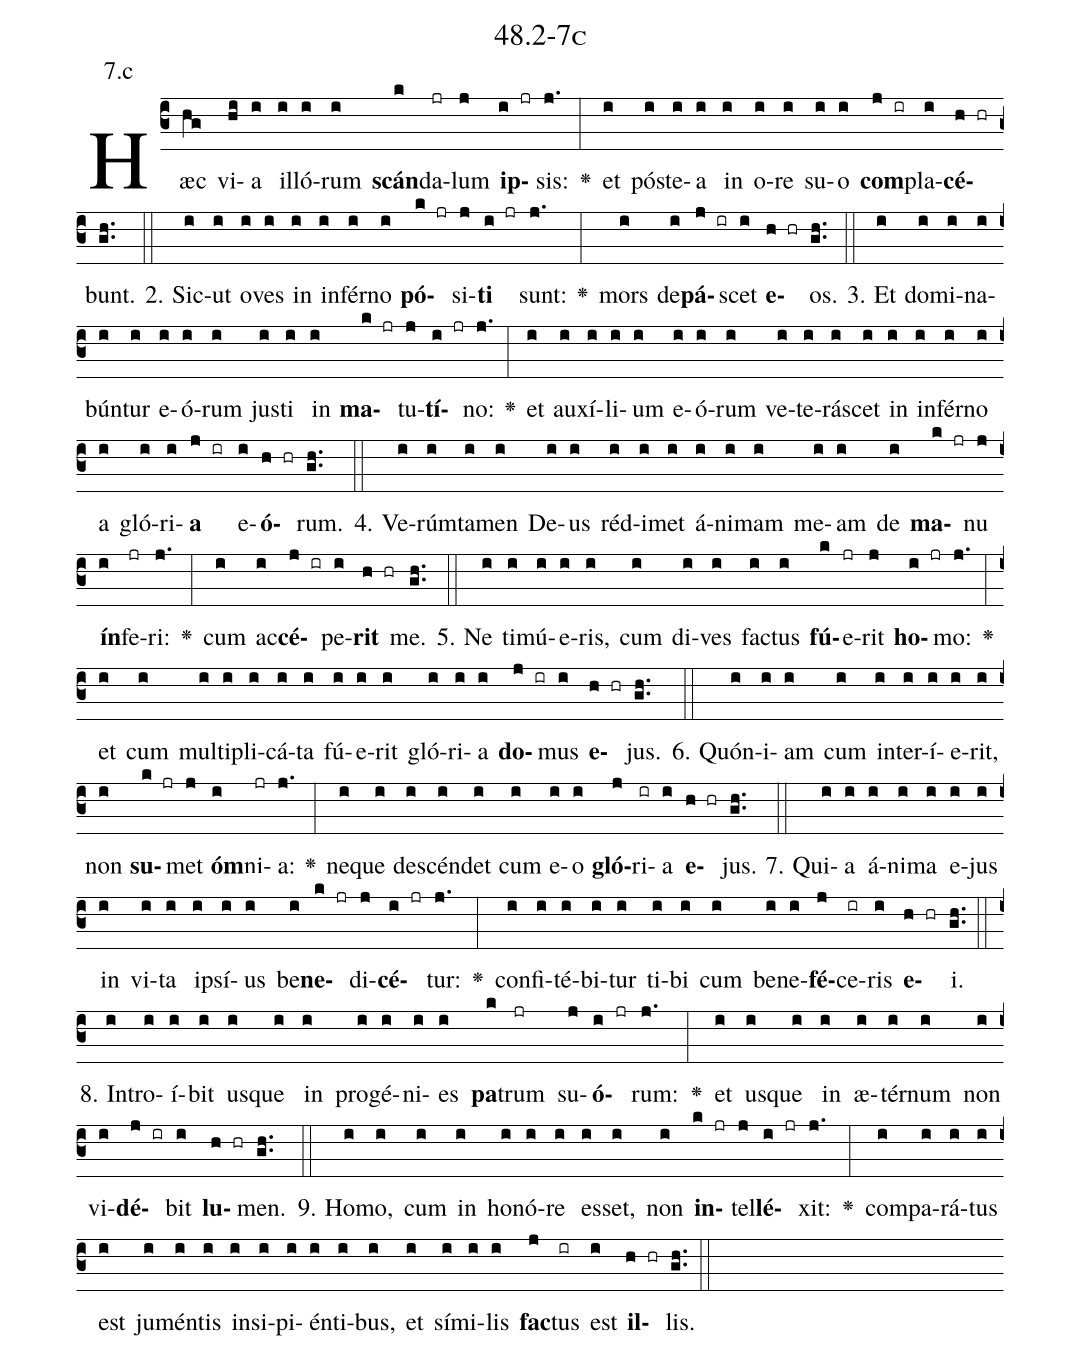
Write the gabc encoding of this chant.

name: 48.2-7c;
annotation: 7.c;
%%
(c3)Hæc(hg) vi(hi)a(i) il(i)ló(i)rum(i) <b>scán</b>(k)da(jr)lum(j) <b>ip</b>(i jr)sis:(j.) <v>\greheightstar</v>(:) et(i) póst(i)e(i)a(i) in(i) o(i)re(i) su(i)o(i) <b>com</b>(j ir)pla(i)<b>cé</b>(h hr)bunt.(gh..) (::)
2. Sic(i)ut(i) o(i)ves(i) in(i) in(i)fér(i)no(i) <b>pó</b>(k jr)si(j)<b>ti</b>(i jr) sunt:(j.) <v>\greheightstar</v>(:) mors(i) de(i)<b>pá</b>(j ir)scet(i) <b>e</b>(h hr)os.(gh..) (::)
3. Et(i) do(i)mi(i)na(i)bún(i)tur(i) e(i)ó(i)rum(i) jus(i)ti(i) in(i) <b>ma</b>(k jr)tu(j)<b>tí</b>(i jr)no:(j.) <v>\greheightstar</v>(:) et(i) au(i)xí(i)li(i)um(i) e(i)ó(i)rum(i) ve(i)te(i)rá(i)scet(i) in(i) in(i)fér(i)no(i) a(i) gló(i)ri(i)<b>a</b>(j ir) e(i)<b>ó</b>(h hr)rum.(gh..) (::)
4. Ve(i)rúm(i)ta(i)men(i) De(i)us(i) réd(i)i(i)met(i) á(i)ni(i)mam(i) me(i)am(i) de(i) <b>ma</b>(k jr)nu(j) <b>ín</b>(i)fe(jr)ri:(j.) <v>\greheightstar</v>(:) cum(i) ac(i)<b>cé</b>(j ir)pe(i)<b>rit</b>(h hr) me.(gh..) (::)
5. Ne(i) ti(i)mú(i)e(i)ris,(i) cum(i) di(i)ves(i) fac(i)tus(i) <b>fú</b>(k)e(jr)rit(j) <b>ho</b>(i jr)mo:(j.) <v>\greheightstar</v>(:) et(i) cum(i) mul(i)ti(i)pli(i)cá(i)ta(i) fú(i)e(i)rit(i) gló(i)ri(i)a(i) <b>do</b>(j ir)mus(i) <b>e</b>(h hr)jus.(gh..) (::)
6. Quón(i)i(i)am(i) cum(i) in(i)ter(i)í(i)e(i)rit,(i) non(i) <b>su</b>(k jr)met(j) <b>óm</b>(i)ni(jr)a:(j.) <v>\greheightstar</v>(:) ne(i)que(i) de(i)scén(i)det(i) cum(i) e(i)o(i) <b>gló</b>(j)ri(ir)a(i) <b>e</b>(h hr)jus.(gh..) (::)
7. Qui(i)a(i) á(i)ni(i)ma(i) e(i)jus(i) in(i) vi(i)ta(i) ip(i)sí(i)us(i) be(i)<b>ne</b>(k jr)di(j)<b>cé</b>(i jr)tur:(j.) <v>\greheightstar</v>(:) con(i)fi(i)té(i)bi(i)tur(i) ti(i)bi(i) cum(i) be(i)ne(i)<b>fé</b>(j)ce(ir)ris(i) <b>e</b>(h hr)i.(gh..) (::)
8. In(i)tro(i)í(i)bit(i) us(i)que(i) in(i) pro(i)gé(i)ni(i)es(i) <b>pa</b>(k)trum(jr) su(j)<b>ó</b>(i jr)rum:(j.) <v>\greheightstar</v>(:) et(i) us(i)que(i) in(i) æ(i)tér(i)num(i) non(i) vi(i)<b>dé</b>(j ir)bit(i) <b>lu</b>(h hr)men.(gh..) (::)
9. Ho(i)mo,(i) cum(i) in(i) ho(i)nó(i)re(i) es(i)set,(i) non(i) <b>in</b>(k jr)tel(j)<b>lé</b>(i jr)xit:(j.) <v>\greheightstar</v>(:) com(i)pa(i)rá(i)tus(i) est(i) ju(i)mén(i)tis(i) in(i)si(i)pi(i)én(i)ti(i)bus,(i) et(i) sí(i)mi(i)lis(i) <b>fac</b>(j)tus(ir) est(i) <b>il</b>(h hr)lis.(gh..) (::)
